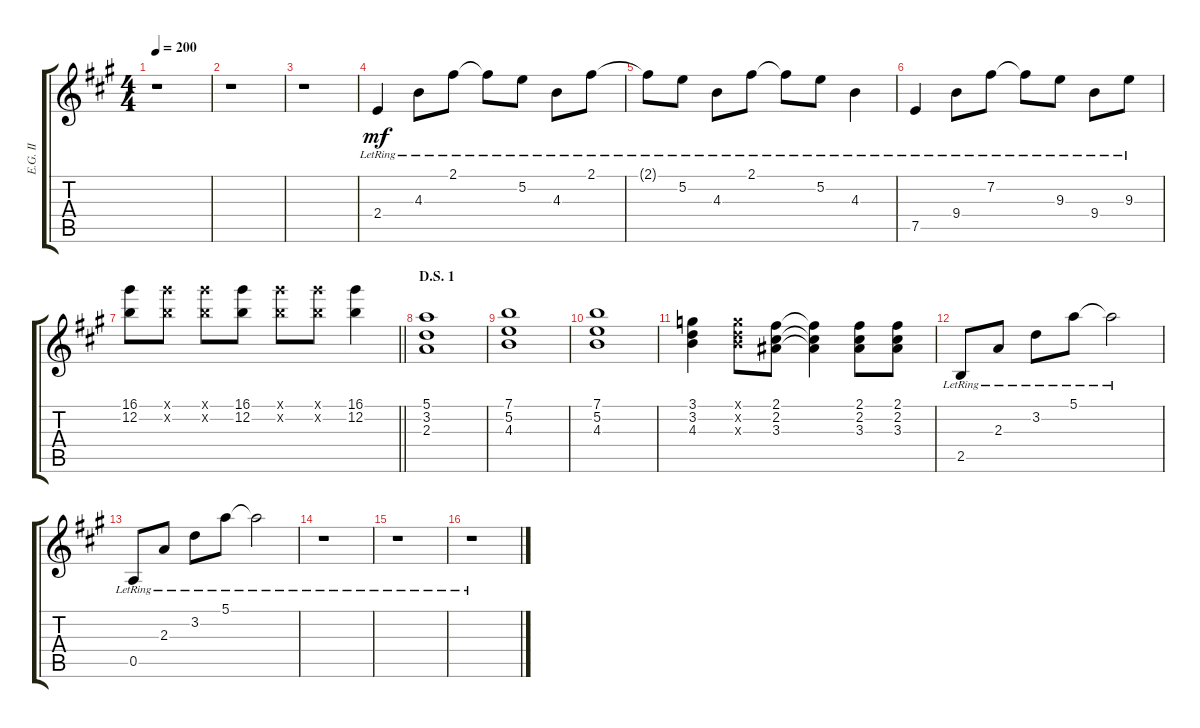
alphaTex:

\track ("E.G. II" "E.G. II") {instrument overdrivenguitar}
\staff {score tabs}
\tuning (E4 B3 G3 D3 A2 E2) {hide}
\ts (4 4)
\tempo 200
\clef g2
\ks a
r.1{dy mf} |
r.1 |
r.1 |
2.4{lr}.4 4.3{lr}.8 2.1{lr}.8 2.1{lr t}.8 5.2{lr}.8 4.3{lr}.8 2.1{lr}.8 |
2.1{lr t}.8 5.2{lr}.8 4.3{lr}.8 2.1{lr}.8 2.1{lr t}.8 5.2{lr}.8 4.3{lr}.4 |
7.5{lr}.4 9.4{lr}.8 7.2{lr}.8 7.2{lr t}.8 9.3{lr}.8 9.4{lr}.8 9.3{lr}.8 |
\barLineRight lightlight
(16.1 12.2).8 (16.1{x} 12.2{x}).8 (16.1{x} 12.2{x}).8 (16.1 12.2).8 (16.1{x} 12.2{x}).8 (16.1{x} 12.2{x}).8 (16.1 12.2).4 |
\section ("" "D.S. 1")
(5.1 3.2 2.3).1 |
(7.1 5.2 4.3).1 |
(7.1 5.2 4.3).1 |
(3.1 3.2 4.3).4 (3.1{x} 3.2{x} 4.3{x}).8 (2.1 2.2 3.3).8 (2.1{t} 2.2{t} 3.3{t}).4 (2.1 2.2 3.3).8 (2.1 2.2 3.3).8 |
2.5{lr}.8 2.3{lr}.8 3.2{lr}.8 5.1{lr}.8 5.1{lr t}.2 |
0.5{lr}.8 2.3{lr}.8 3.2{lr}.8 5.1{lr}.8 5.1{lr t}.2 |
r.1 |
r.1 |
r.1
